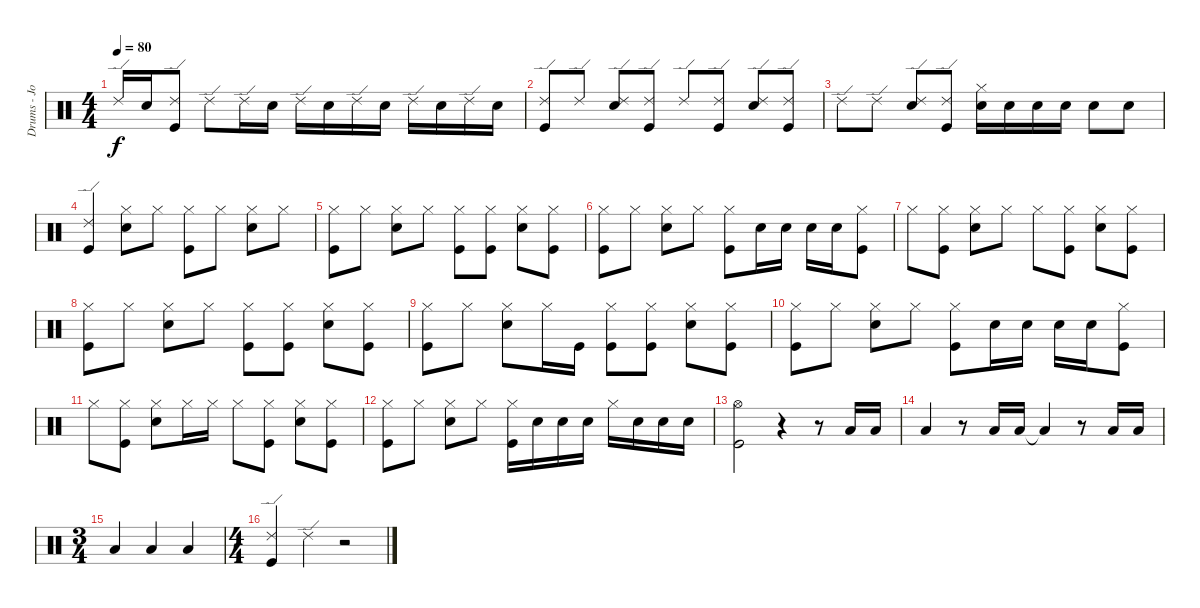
\track ("Drums - John Bohan" "Drums - Jo") {instrument percussion}
\staff {score}
\articulation defaults
\ts (4 4)
\tempo 80
\clef neutral
\ks c "Ride (edge) 2".16{dy f} "Snare (hit) 2".16
("Ride (edge) 2" "Kick (hit)").8 "Ride (edge) 2".8 "Ride (edge) 2".16 "Snare (hit) 2".16 "Ride (edge) 2".16 "Snare (hit) 2".16 "Ride (edge) 2".16 "Snare (hit) 2".16 "Ride (edge) 2".16 "Snare (hit) 2".16 "Ride (edge) 2".16 "Snare (hit) 2".16 |
("Ride (edge) 2" "Kick (hit)").8 "Ride (edge) 2".8 ("Ride (edge) 2" "Snare (hit) 2").8 ("Ride (edge) 2" "Kick (hit)").8 "Ride (edge) 2".8 ("Ride (edge) 2" "Kick (hit)").8 ("Ride (edge) 2" "Snare (hit) 2").8 ("Ride (edge) 2" "Kick (hit)").8 |
"Ride (edge) 2".8 "Ride (edge) 2".8 ("Ride (edge) 2" "Snare (hit) 2").8 ("Ride (edge) 2" "Kick (hit)").8 ("Hi-Hat (closed)" "Snare (hit) 2").16 "Snare (hit) 2".16 "Snare (hit) 2".16 "Snare (hit) 2".16 "Snare (hit) 2".8 "Snare (hit) 2".8 |
("Ride (edge) 2" "Kick (hit)").4 ("Hi-Hat (closed)" "Snare (hit) 2").8 "Hi-Hat (closed)".8 ("Hi-Hat (closed)" "Kick (hit)").8 "Hi-Hat (closed)".8 ("Hi-Hat (closed)" "Snare (hit) 2").8 "Hi-Hat (closed)".8 |
("Hi-Hat (closed)" "Kick (hit)").8 "Hi-Hat (closed)".8 ("Hi-Hat (closed)" "Snare (hit) 2").8 "Hi-Hat (closed)".8 ("Hi-Hat (closed)" "Kick (hit)").8 ("Hi-Hat (closed)" "Kick (hit)").8 ("Hi-Hat (closed)" "Snare (hit) 2").8 ("Hi-Hat (closed)" "Kick (hit)").8 |
("Hi-Hat (closed)" "Kick (hit)").8 "Hi-Hat (closed)".8 ("Hi-Hat (closed)" "Snare (hit) 2").8 "Hi-Hat (closed)".8 ("Hi-Hat (closed)" "Kick (hit)").8 "Snare (hit) 2".16 "Snare (hit) 2".16 "Snare (hit) 2".16 "Snare (hit) 2".16 ("Hi-Hat (closed)" "Kick (hit)").8 |
"Hi-Hat (closed)".8 ("Hi-Hat (closed)" "Kick (hit)").8 ("Hi-Hat (closed)" "Snare (hit) 2").8 "Hi-Hat (closed)".8 "Hi-Hat (closed)".8 ("Hi-Hat (closed)" "Kick (hit)").8 ("Hi-Hat (closed)" "Snare (hit) 2").8 ("Hi-Hat (closed)" "Kick (hit)").8 |
("Hi-Hat (closed)" "Kick (hit)").8 "Hi-Hat (closed)".8 ("Hi-Hat (closed)" "Snare (hit) 2").8 "Hi-Hat (closed)".8 ("Hi-Hat (closed)" "Kick (hit)").8 ("Hi-Hat (closed)" "Kick (hit)").8 ("Hi-Hat (closed)" "Snare (hit) 2").8 ("Hi-Hat (closed)" "Kick (hit)").8 |
("Hi-Hat (closed)" "Kick (hit)").8 "Hi-Hat (closed)".8 ("Hi-Hat (closed)" "Snare (hit) 2").8 "Hi-Hat (closed)".16 "Kick (hit)".16 ("Hi-Hat (closed)" "Kick (hit)").8 ("Hi-Hat (closed)" "Kick (hit)").8 ("Hi-Hat (closed)" "Snare (hit) 2").8 ("Hi-Hat (closed)" "Kick (hit)").8 |
("Hi-Hat (closed)" "Kick (hit)").8 "Hi-Hat (closed)".8 ("Hi-Hat (closed)" "Snare (hit) 2").8 "Hi-Hat (closed)".8 ("Hi-Hat (closed)" "Kick (hit)").8 "Snare (hit) 2".16 "Snare (hit) 2".16 "Snare (hit) 2".16 "Snare (hit) 2".16 ("Hi-Hat (closed)" "Kick (hit)").8 |
"Hi-Hat (closed)".8 ("Hi-Hat (closed)" "Kick (hit)").8 ("Hi-Hat (closed)" "Snare (hit) 2").8 "Hi-Hat (closed)".16 "Hi-Hat (closed)".16 "Hi-Hat (closed)".8 ("Hi-Hat (closed)" "Kick (hit)").8 ("Hi-Hat (closed)" "Snare (hit) 2").8 ("Hi-Hat (closed)" "Kick (hit)").8 |
("Hi-Hat (closed)" "Kick (hit)").8 "Hi-Hat (closed)".8 ("Hi-Hat (closed)" "Snare (hit) 2").8 "Hi-Hat (closed)".8 ("Hi-Hat (closed)" "Kick (hit)").16 "Snare (hit) 2".16 "Snare (hit) 2".16 "Snare (hit) 2".16 "Hi-Hat (closed)".16 "Snare (hit) 2".16 "Snare (hit) 2".16 "Snare (hit) 2".16 |
("Hi-Hat (open)" "Kick (hit)").2 r.4 r.8 "Low Tom (hit)".16 "Low Tom (hit)".16 |
"Low Tom (hit)".4 r.8 "Low Tom (hit)".16 "Low Tom (hit)".16 "Low Tom (hit)"{t}.4 r.8 "Low Tom (hit)".16 "Low Tom (hit)".16 |
\ts (3 4)
"Low Tom (hit)".4 "Low Tom (hit)".4 "Low Tom (hit)".4 |
\ts (4 4)
("Ride (edge) 2" "Kick (hit)").4 "Ride (edge) 2".4 r.2
